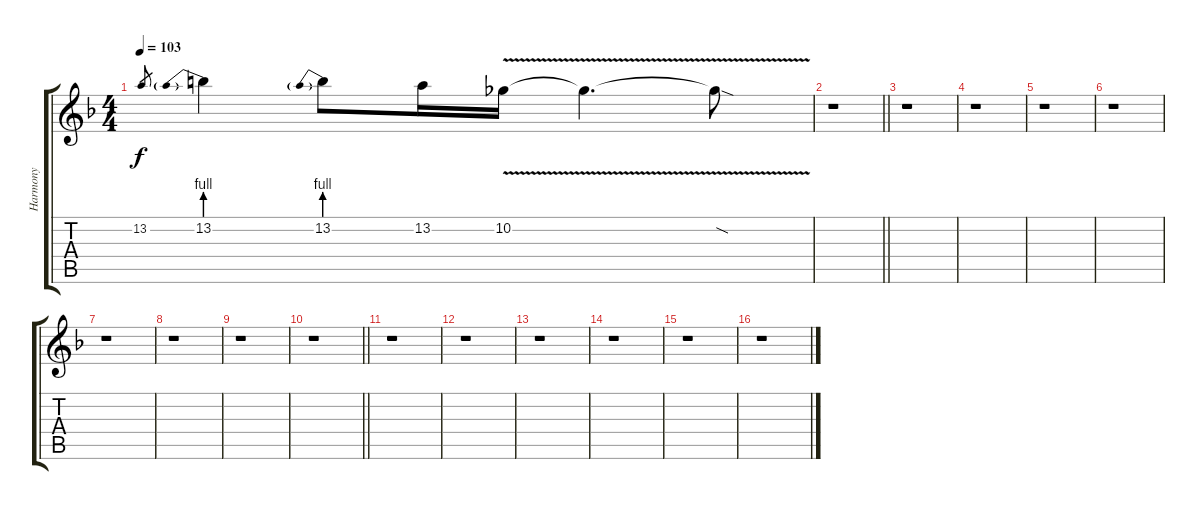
\track ("Harmony" "Harmony") {instrument distortionguitar}
\staff {score tabs}
\tuning (Db4 Ab3 E3 B2 Gb2 B1) {hide}
\ts (4 4)
\tempo 103
\clef g2
\ks f
13.2.8{gr dy f} 13.2{be (prebend 0 4 60 4)}.4 13.2{be (prebend 0 4 60 4)}.8 13.2.16 10.2{v}.16 10.2{v t}.4{d} 10.2{sod t}.8 |
\barLineRight lightlight
r.1 |
r.1 |
r.1 |
r.1 |
r.1 |
r.1 |
r.1 |
r.1 |
\barLineRight lightlight
r.1 |
r.1 |
r.1 |
r.1 |
r.1 |
r.1 |
r.1
